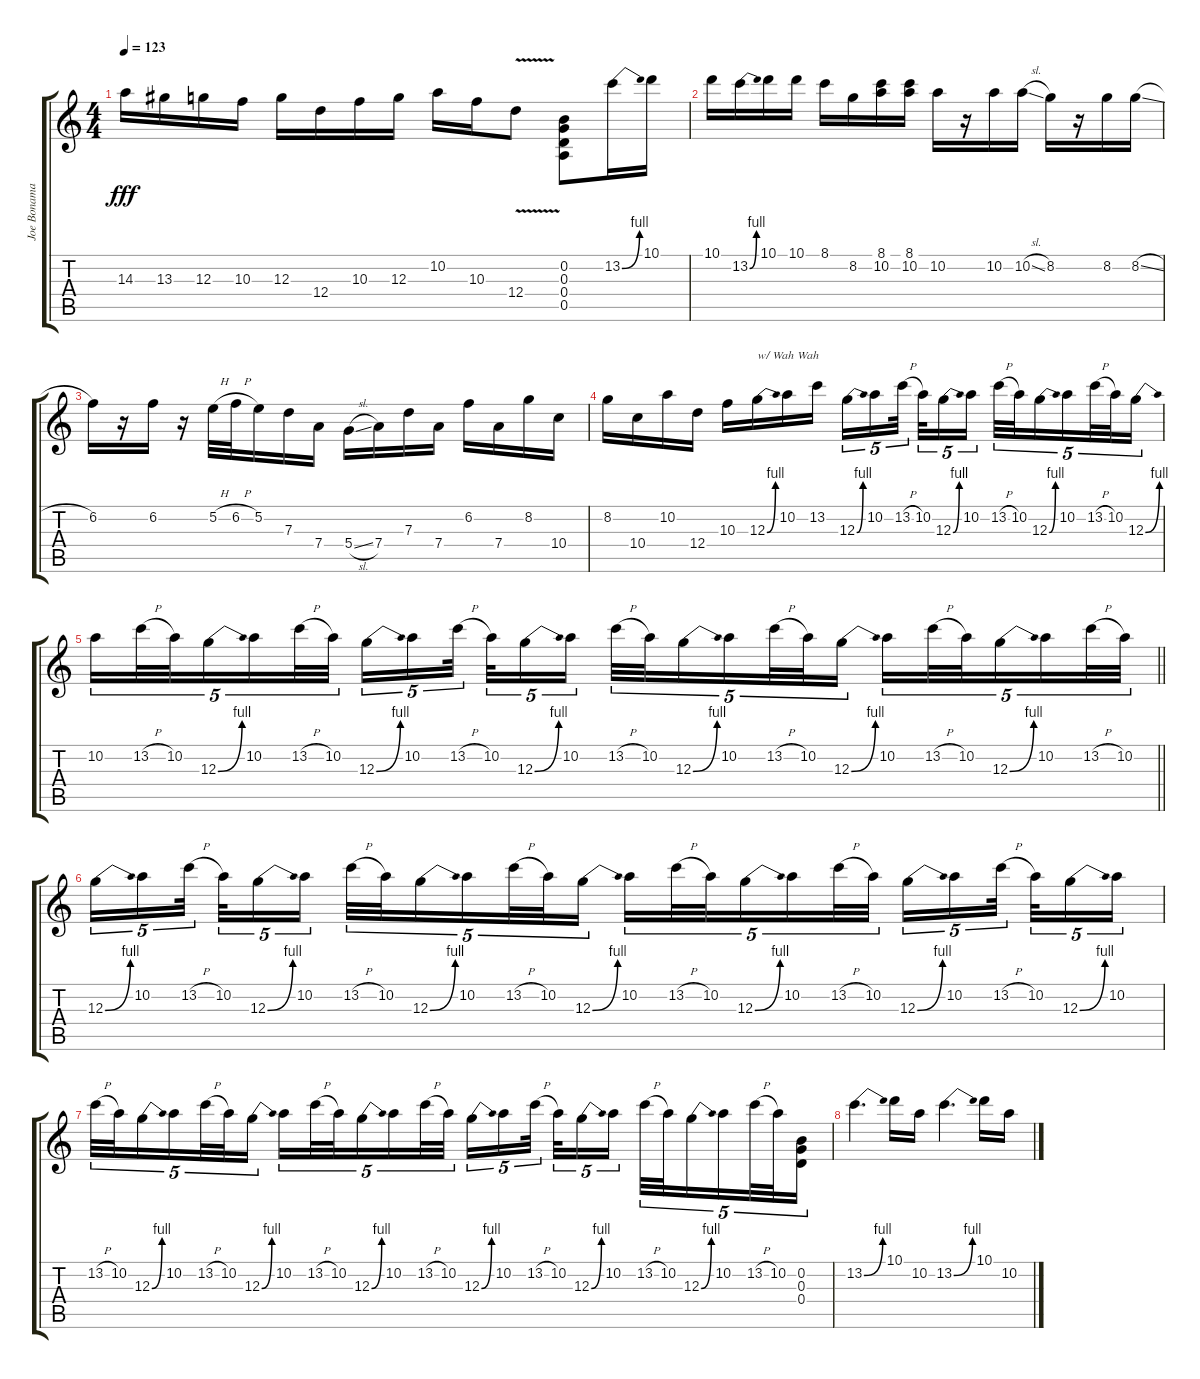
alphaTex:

\track ("Joe Bonamassa - Guitar" "Joe Bonama") {instrument overdrivenguitar}
\staff {score tabs}
\tuning (E4 B3 G3 D3 A2 D2) {hide}
\ts (4 4)
\tempo 123
\clef g2
\ks c
14.3.16{dy fff} 13.3.16 12.3.16 10.3.16 12.3.16 12.4.16 10.3.16 12.3.16 10.2.16 10.3.16 12.4{v}.8 (0.2 0.3 0.4 0.5).8 13.2{be (bend 0 0 60 4)}.16 10.1.16 |
10.1.16 13.2{be (bend 0 0 60 4)}.16 10.1.16 10.1.16 8.1.16 8.2.16 (8.1 10.2).16 (8.1 10.2).16 10.2.16 r.16 10.2.16 10.2{sl}.16 8.2.16 r.16 8.2.16 8.2{sl}.16 |
6.2.16 r.16 6.2.16 r.16 5.2{h}.32 6.2{h}.32 5.2.16 7.3.16 7.4.16 5.4{sl}.16 7.4.16 7.3.16 7.4.16 6.2.16 7.4.16 8.2.16 10.4.16 |
8.2.16 10.4.16 10.2.16 12.4.16 10.3.16 12.3{be (bend 0 0 60 4)}.16{txt "w/ Wah Wah"} 10.2.16 13.2.16 12.3{be (bend 0 0 60 4)}.16{tu (5 4)} 10.2.16{tu (5 4)} 13.2{h}.32{tu (5 4) beam splitsecondary} 10.2.32{tu (5 4)} 12.3{be (bend 0 0 60 4)}.16{tu (5 4)} 10.2.16{tu (5 4)} 13.2{h}.32{tu (5 4)} 10.2.32{tu (5 4)} 12.3{be (bend 0 0 60 4)}.16{tu (5 4)} 10.2.16{tu (5 4)} 13.2{h}.32{tu (5 4)} 10.2.32{tu (5 4)} 12.3{be (bend 0 0 60 4)}.16{tu (5 4)} |
\barLineRight lightlight
10.2.16{tu (5 4)} 13.2{h}.32{tu (5 4)} 10.2.32{tu (5 4)} 12.3{be (bend 0 0 60 4)}.16{tu (5 4)} 10.2.16{tu (5 4)} 13.2{h}.32{tu (5 4)} 10.2.32{tu (5 4)} 12.3{be (bend 0 0 60 4)}.16{tu (5 4)} 10.2.16{tu (5 4)} 13.2{h}.32{tu (5 4) beam splitsecondary} 10.2.32{tu (5 4)} 12.3{be (bend 0 0 60 4)}.16{tu (5 4)} 10.2.16{tu (5 4)} 13.2{h}.32{tu (5 4)} 10.2.32{tu (5 4)} 12.3{be (bend 0 0 60 4)}.16{tu (5 4)} 10.2.16{tu (5 4)} 13.2{h}.32{tu (5 4)} 10.2.32{tu (5 4)} 12.3{be (bend 0 0 60 4)}.16{tu (5 4)} 10.2.16{tu (5 4)} 13.2{h}.32{tu (5 4)} 10.2.32{tu (5 4)} 12.3{be (bend 0 0 60 4)}.16{tu (5 4)} 10.2.16{tu (5 4)} 13.2{h}.32{tu (5 4)} 10.2.32{tu (5 4)} |
12.3{be (bend 0 0 60 4)}.16{tu (5 4)} 10.2.16{tu (5 4)} 13.2{h}.32{tu (5 4) beam splitsecondary} 10.2.32{tu (5 4)} 12.3{be (bend 0 0 60 4)}.16{tu (5 4)} 10.2.16{tu (5 4)} 13.2{h}.32{tu (5 4)} 10.2.32{tu (5 4)} 12.3{be (bend 0 0 60 4)}.16{tu (5 4)} 10.2.16{tu (5 4)} 13.2{h}.32{tu (5 4)} 10.2.32{tu (5 4)} 12.3{be (bend 0 0 60 4)}.16{tu (5 4)} 10.2.16{tu (5 4)} 13.2{h}.32{tu (5 4)} 10.2.32{tu (5 4)} 12.3{be (bend 0 0 60 4)}.16{tu (5 4)} 10.2.16{tu (5 4)} 13.2{h}.32{tu (5 4)} 10.2.32{tu (5 4)} 12.3{be (bend 0 0 60 4)}.16{tu (5 4)} 10.2.16{tu (5 4)} 13.2{h}.32{tu (5 4) beam splitsecondary} 10.2.32{tu (5 4)} 12.3{be (bend 0 0 60 4)}.16{tu (5 4)} 10.2.16{tu (5 4)} |
13.2{h}.32{tu (5 4)} 10.2.32{tu (5 4)} 12.3{be (bend 0 0 60 4)}.16{tu (5 4)} 10.2.16{tu (5 4)} 13.2{h}.32{tu (5 4)} 10.2.32{tu (5 4)} 12.3{be (bend 0 0 60 4)}.16{tu (5 4)} 10.2.16{tu (5 4)} 13.2{h}.32{tu (5 4)} 10.2.32{tu (5 4)} 12.3{be (bend 0 0 60 4)}.16{tu (5 4)} 10.2.16{tu (5 4)} 13.2{h}.32{tu (5 4)} 10.2.32{tu (5 4)} 12.3{be (bend 0 0 60 4)}.16{tu (5 4)} 10.2.16{tu (5 4)} 13.2{h}.32{tu (5 4) beam splitsecondary} 10.2.32{tu (5 4)} 12.3{be (bend 0 0 60 4)}.16{tu (5 4)} 10.2.16{tu (5 4)} 13.2{h}.32{tu (5 4)} 10.2.32{tu (5 4)} 12.3{be (bend 0 0 60 4)}.16{tu (5 4)} 10.2.16{tu (5 4)} 13.2{h}.32{tu (5 4)} 10.2.32{tu (5 4)} (0.2 0.3 0.4).16{tu (5 4)} |
13.2{be (bend 0 0 60 4)}.4{d} 10.1.16 10.2.16 13.2{be (bend 0 0 60 4)}.4{d} 10.1.16 10.2.16
